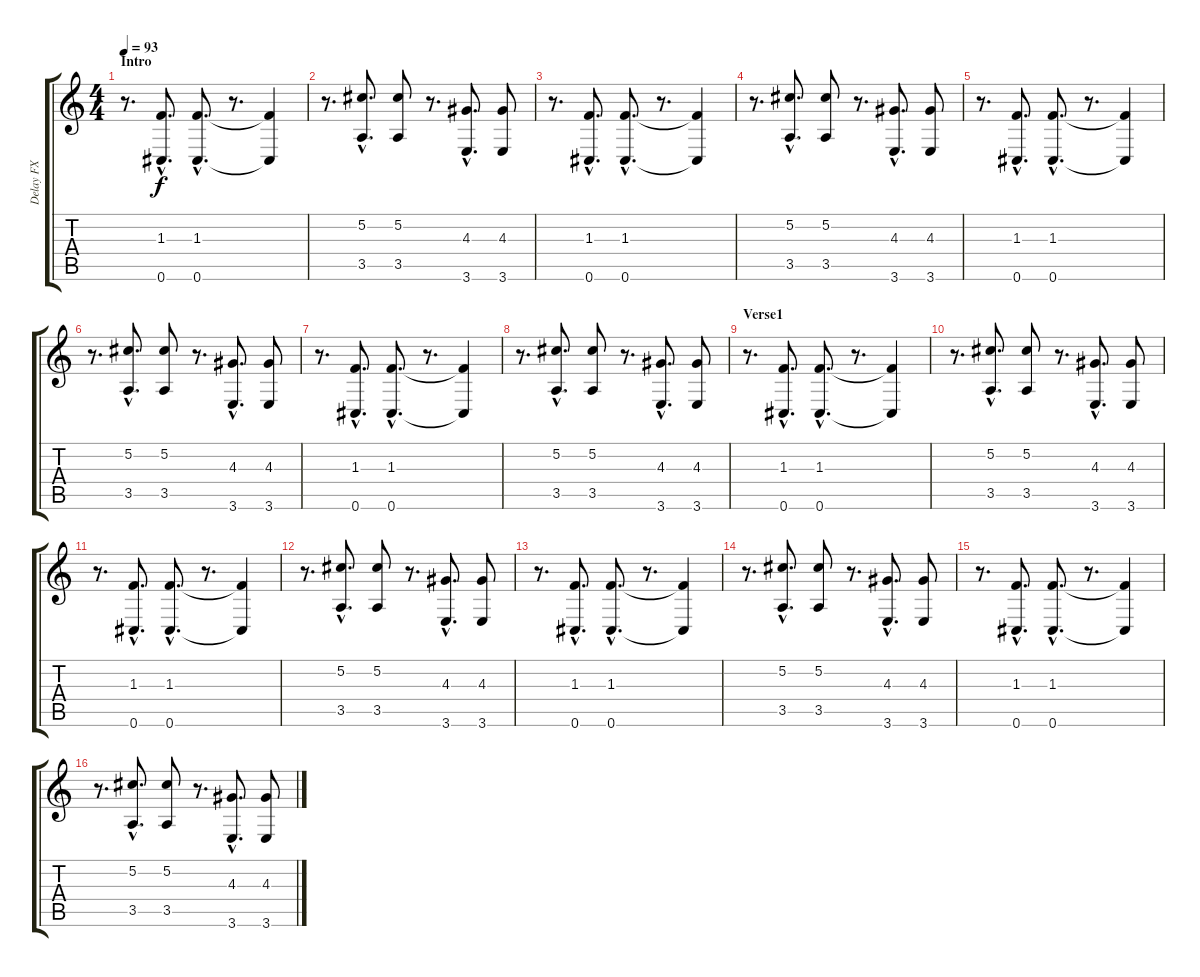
\track ("Delay FX" "Delay FX") {instrument electricguitarclean}
\staff {score tabs}
\tuning (Db4 Ab3 E3 B2 Gb2 Db2) {hide}
\ts (4 4)
\section ("" "Intro")
\tempo 93
\clef g2
\ks c
r.8{d dy f instrument electricguitarclean} (1.3{hac} 0.6{hac}).8{d} (1.3{hac} 0.6{hac}).8{d} r.8{d} (1.3{t} 0.6{t}).4 |
r.8{d} (5.2{hac} 3.5{hac}).8{d} (5.2 3.5).8 r.8{d} (4.3{hac} 3.6{hac}).8{d} (4.3 3.6).8 |
r.8{d} (1.3{hac} 0.6{hac}).8{d} (1.3{hac} 0.6{hac}).8{d} r.8{d} (1.3{t} 0.6{t}).4 |
r.8{d} (5.2{hac} 3.5{hac}).8{d} (5.2 3.5).8 r.8{d} (4.3{hac} 3.6{hac}).8{d} (4.3 3.6).8 |
r.8{d} (1.3{hac} 0.6{hac}).8{d} (1.3{hac} 0.6{hac}).8{d} r.8{d} (1.3{t} 0.6{t}).4 |
r.8{d} (5.2{hac} 3.5{hac}).8{d} (5.2 3.5).8 r.8{d} (4.3{hac} 3.6{hac}).8{d} (4.3 3.6).8 |
r.8{d} (1.3{hac} 0.6{hac}).8{d} (1.3{hac} 0.6{hac}).8{d} r.8{d} (1.3{t} 0.6{t}).4 |
r.8{d} (5.2{hac} 3.5{hac}).8{d} (5.2 3.5).8 r.8{d} (4.3{hac} 3.6{hac}).8{d} (4.3 3.6).8 |
\section ("" "Verse1")
r.8{d} (1.3{hac} 0.6{hac}).8{d} (1.3{hac} 0.6{hac}).8{d} r.8{d} (1.3{t} 0.6{t}).4 |
r.8{d} (5.2{hac} 3.5{hac}).8{d} (5.2 3.5).8 r.8{d} (4.3{hac} 3.6{hac}).8{d} (4.3 3.6).8 |
r.8{d} (1.3{hac} 0.6{hac}).8{d} (1.3{hac} 0.6{hac}).8{d} r.8{d} (1.3{t} 0.6{t}).4 |
r.8{d} (5.2{hac} 3.5{hac}).8{d} (5.2 3.5).8 r.8{d} (4.3{hac} 3.6{hac}).8{d} (4.3 3.6).8 |
r.8{d} (1.3{hac} 0.6{hac}).8{d} (1.3{hac} 0.6{hac}).8{d} r.8{d} (1.3{t} 0.6{t}).4 |
r.8{d} (5.2{hac} 3.5{hac}).8{d} (5.2 3.5).8 r.8{d} (4.3{hac} 3.6{hac}).8{d} (4.3 3.6).8 |
r.8{d} (1.3{hac} 0.6{hac}).8{d} (1.3{hac} 0.6{hac}).8{d} r.8{d} (1.3{t} 0.6{t}).4 |
r.8{d} (5.2{hac} 3.5{hac}).8{d} (5.2 3.5).8 r.8{d} (4.3{hac} 3.6{hac}).8{d} (4.3 3.6).8
